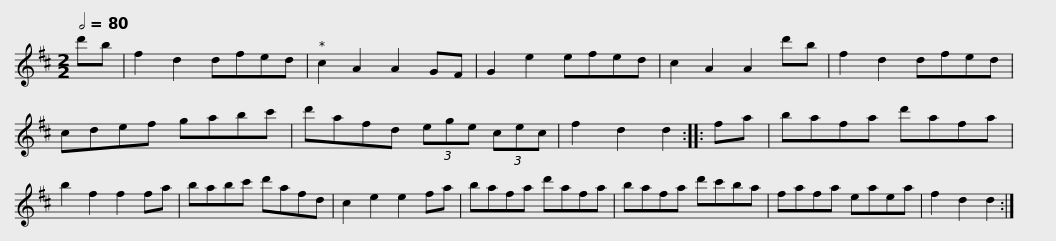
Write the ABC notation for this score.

X:1
L:1/8
Q:1/2=80
M:2/2
I:linebreak $
K:D
V:1 treble
V:1
 d'b | f2 d2 dfed | c2 A2 A2 GF | G2 e2 efed | c2 A2 A2 d'b | %5
 f2 d2 dfed | cdef gabc' |$ d'afd (3ege (3cec | f2 d2 d2 :: fa | %10
 bafa d'afa | b2 f2 f2 fa | babc' d'afd |$ c2 e2 e2 fa | bafa d'afa | %15
 bafa d'c'ba | fafa eaea | f2 d2 d2 :| %18
